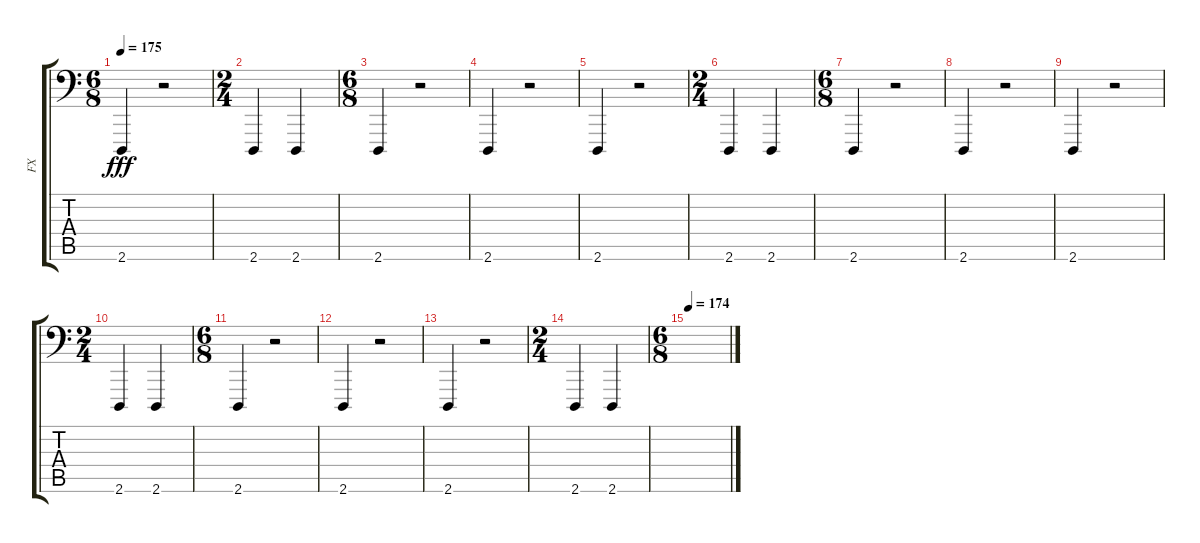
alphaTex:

\track ("FX" "FX") {instrument helicopter}
\staff {score tabs}
\tuning (D3 A2 F2 C2 G1 C1) {hide}
\ts (6 8)
\tempo 175
\clef f4
\ks c
2.6.4{dy fff} r.2 |
\ts (2 4)
2.6.4{volume 16} 2.6.4 |
\ts (6 8)
2.6.4{volume 13} r.2 |
2.6.4 r.2 |
2.6.4 r.2 |
\ts (2 4)
2.6.4{volume 16} 2.6.4 |
\ts (6 8)
2.6.4{volume 13} r.2 |
2.6.4 r.2 |
2.6.4 r.2 |
\ts (2 4)
2.6.4{volume 16} 2.6.4 |
\ts (6 8)
2.6.4{volume 13} r.2 |
2.6.4 r.2 |
2.6.4 r.2 |
\ts (2 4)
2.6.4{volume 16} 2.6.4 |
\ts (6 8)
\tempo 174
